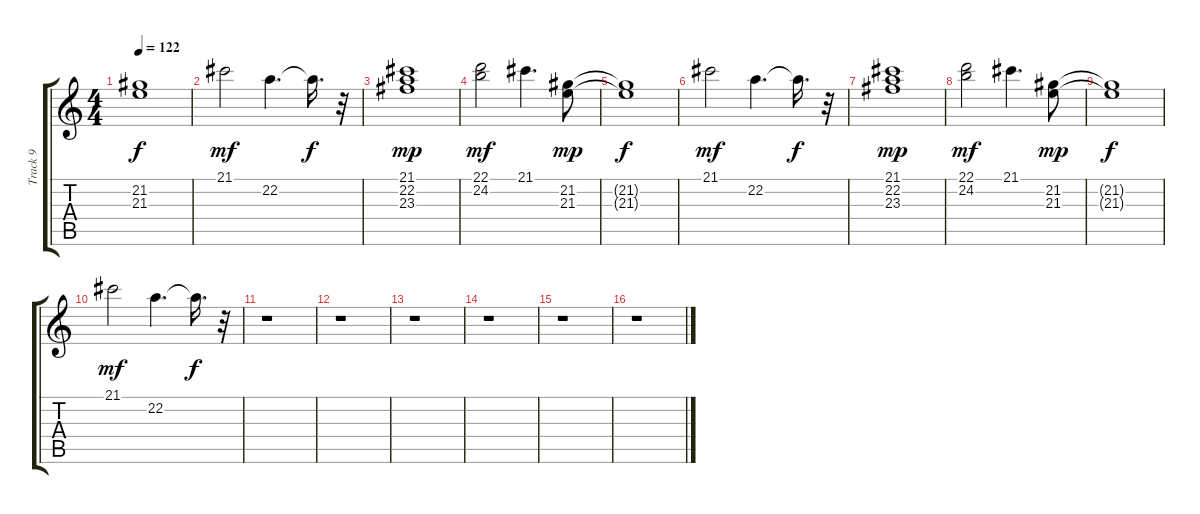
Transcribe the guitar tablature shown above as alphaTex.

\track ("Track 9" "Track 9") {instrument percussiveorgan}
\staff {score tabs}
\tuning (E4 B3 G3 D3 A2 E2) {hide}
\ts (4 4)
\tempo 122
\clef g2
\ks c
(21.2{t} 21.3{t}).1{dy f} |
21.1.2{dy mf} 22.2.4{d} 22.2{t}.16{d dy f} r.32 |
(21.1 22.2 23.3).1{dy mp} |
(22.1 24.2).2{dy mf} 21.1.4{d} (21.2 21.3).8{dy mp} |
(21.2{t} 21.3{t}).1{dy f} |
21.1.2{dy mf} 22.2.4{d} 22.2{t}.16{d dy f} r.32 |
(21.1 22.2 23.3).1{dy mp} |
(22.1 24.2).2{dy mf} 21.1.4{d} (21.2 21.3).8{dy mp} |
(21.2{t} 21.3{t}).1{dy f} |
21.1.2{dy mf} 22.2.4{d} 22.2{t}.16{d dy f} r.32 |
r.1 |
r.1 |
r.1 |
r.1 |
r.1 |
r.1
